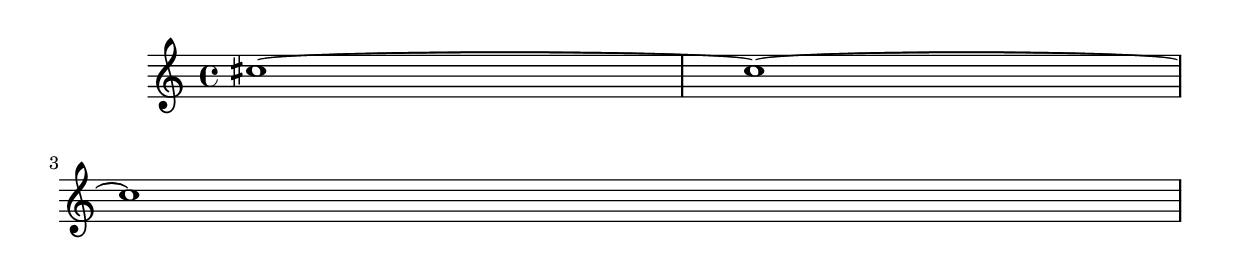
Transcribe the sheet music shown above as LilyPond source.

%% DO NOT EDIT this file manually; it is automatically
%% generated from LSR http://lsr.dsi.unimi.it
%% Make any changes in LSR itself, or in Documentation/snippets/new/ ,
%% and then run scripts/auxiliar/makelsr.py
%%
%% This file is in the public domain.
\version "2.16.0"

\header {
  lsrtags = "pitches"

  texidoc = "
This shows how to hide accidentals on tied notes at the start of a new
system.

"
  doctitle = "Hiding accidentals on tied notes at the start of a new system"
} % begin verbatim

\relative c'' {
  \override Accidental #'hide-tied-accidental-after-break = ##t
  cis1~ cis~
  \break
  cis
}
